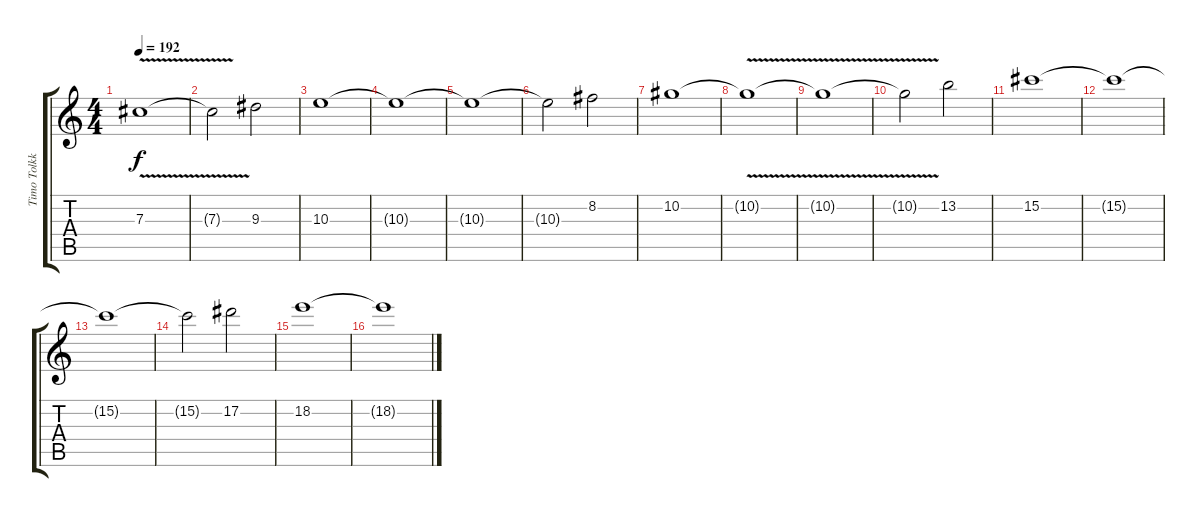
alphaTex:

\track ("Timo Tolkki" "Timo Tolkk") {instrument distortionguitar}
\staff {score tabs}
\tuning (Eb4 Bb3 Gb3 Db3 Ab2 Eb2) {hide}
\ts (4 4)
\tempo 192
\clef g2
\ks c
7.3{v t}.1{dy f} |
7.3{v t}.2 9.3.2 |
10.3.1 |
10.3{t}.1 |
10.3{t}.1 |
10.3{t}.2 8.2.2 |
10.2.1 |
10.2{v t}.1 |
10.2{v t}.1 |
10.2{v t}.2 13.2.2{volume 8} |
15.2.1{volume 8} |
15.2{t}.1 |
15.2{t}.1 |
15.2{t}.2 17.2.2{volume 6} |
18.2.1{volume 6} |
18.2{t}.1
